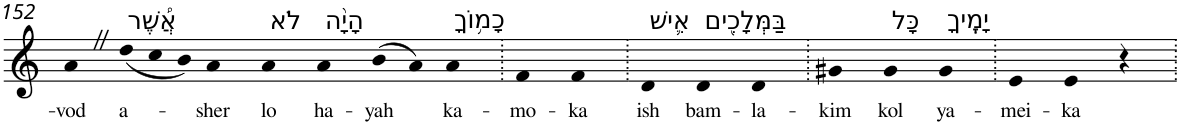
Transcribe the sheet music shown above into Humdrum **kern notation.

**kern	**text
*part1	*part1
*staff1	*staff1
*I"Piano	*
*I'Pno	*
!!LO:PB:g=z
*clefG2	*
*k[]	*
=152	=152
!	!LO:LY:b
4aZ	-vod
*Xtuplet	*
!LO:TX:a:t=אֲ֠שֶׁר	!
!	!LO:LY:b
(<12dd	a-
12cc	.
12b)	.
!	!LO:LY:b
4a	-sher
!LO:TX:a:t=לֹא	!
!	!LO:LY:b
4a	lo
!LO:TX:a:t=הָיָ֨ה	!
!	!LO:LY:b
4a	ha-
!	!LO:LY:b
(>8b	-yah
8a)	.
!LO:TX:a:t=כָמ֥וֹךָ	!
!	!LO:LY:b
4a	ka-
=153.	=153.
!	!LO:LY:b
4f	-mo-
!	!LO:LY:b
4f	-ka
=154.	=154.
!LO:TX:a:t=אִ֛ישׁ	!
!	!LO:LY:b
4d	ish
!LO:TX:a:t=בַּמְּלָכִ֖ים	!
!	!LO:LY:b
4d	bam-
!	!LO:LY:b
4d	-la-
=155.	=155.
!	!LO:LY:b
4g#X	-kim
!LO:TX:a:t=כָּל	!
!	!LO:LY:b
4g#	kol
!LO:TX:a:t=יָמֶֽיךָ	!
!	!LO:LY:b
4g#	ya-
=156.	=156.
!	!LO:LY:b
4e	-mei-
!	!LO:LY:b
4e	-ka
4r	.
=.	=.
*-	*-
